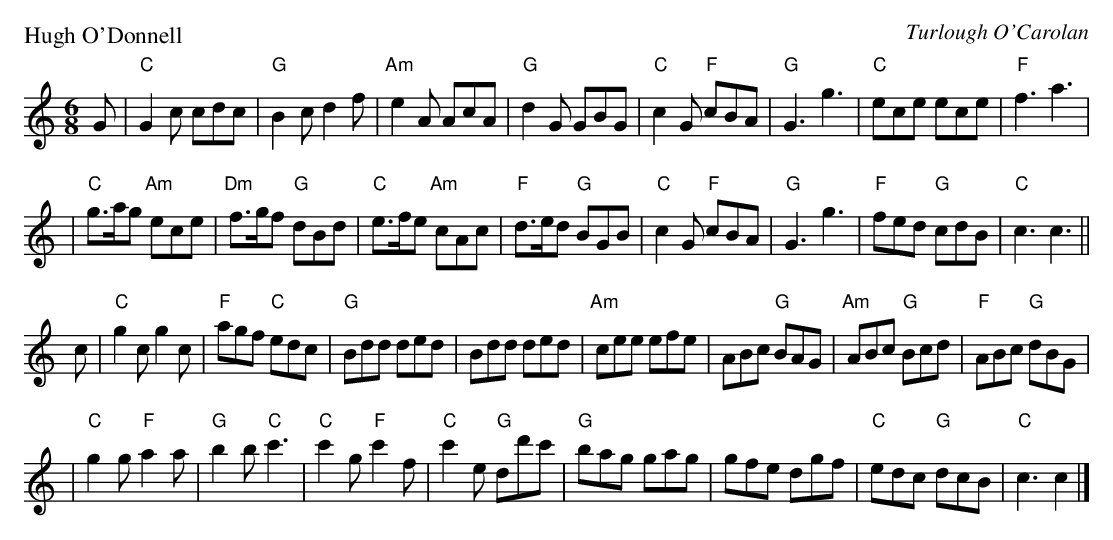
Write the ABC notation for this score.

X:1
P: Hugh O'Donnell
C: Turlough O'Carolan
M: 6/8
L: 1/8
K: C
G \
| "C"G2c cdc | "G"B2c d2f | "Am"e2A AcA | "G"d2G GBG \
| "C"c2G "F"cBA | "G"G3 g3 | "C"ece ece | "F"f3 a3 |
| "C"g>ag "Am"ece | "Dm"f>gf "G"dBd | "C"e>fe "Am"cAc | "F"d>ed "G"BGB \
| "C"c2G "F"cBA | "G"G3 g3 | "F"fed "G"cdB | "C"c3 c3 ||
c \
| "C"g2c g2c | "F"agf "C"edc | "G"Bdd ded | Bdd ded \
| "Am"cee efe | ABc "G"BAG | "Am"ABc "G"Bcd | "F"ABc "G"dBG |
| "C"g2g "F"a2a | "G"b2b "C"c'3 | "C"c'2g "F"c'2f | "C"c'2e "G"dd'c' \
| "G"bag gag | gfe dgf | "C"edc "G"dcB | "C"c3 c2 |]
